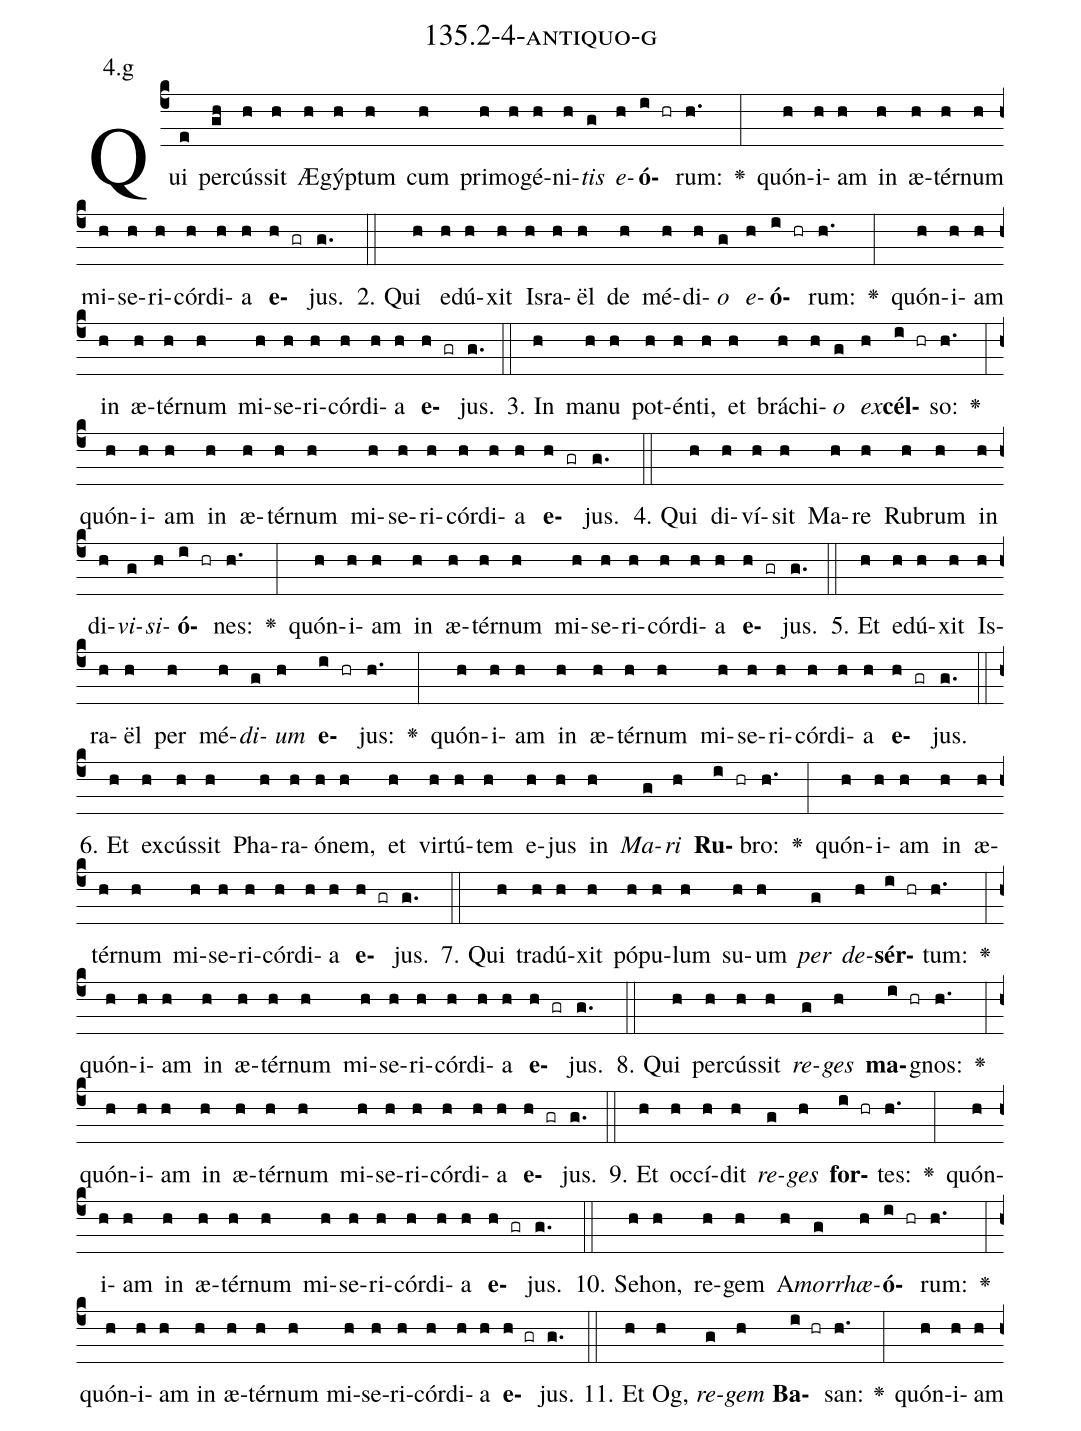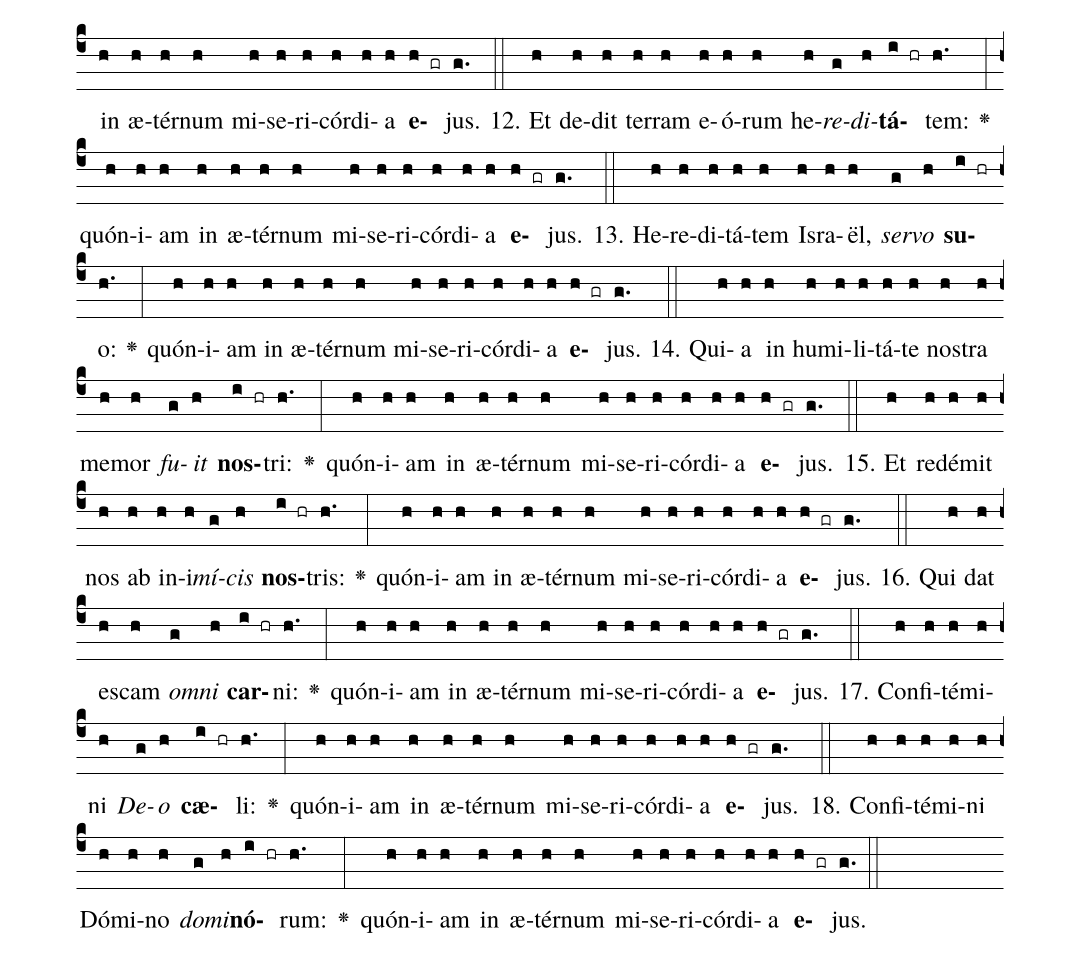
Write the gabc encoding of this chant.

name: 135.2-4-antiquo-g;
annotation: 4.g;
%%
(c4)Qui(e) per(gh)cús(h)sit(h) Æ(h)gýp(h)tum(h) cum(h) pri(h)mo(h)gé(h)ni(h)<i>tis</i>(g) <i>e</i>(h)<b>ó</b>(i hr)rum:(h.) <v>\greheightstar</v>(:) quón(h)i(h)am(h) in(h) æ(h)tér(h)num(h) mi(h)se(h)ri(h)cór(h)di(h)a(h) <b>e</b>(h gr)jus.(g.) (::)
2. Qui(h) e(h)dú(h)xit(h) Is(h)ra(h)ël(h) de(h) mé(h)di(h)<i>o</i>(g) <i>e</i>(h)<b>ó</b>(i hr)rum:(h.) <v>\greheightstar</v>(:) quón(h)i(h)am(h) in(h) æ(h)tér(h)num(h) mi(h)se(h)ri(h)cór(h)di(h)a(h) <b>e</b>(h gr)jus.(g.) (::)
3. In(h) ma(h)nu(h) pot(h)én(h)ti,(h) et(h) brá(h)chi(h)<i>o</i>(g) <i>ex</i>(h)<b>cél</b>(i hr)so:(h.) <v>\greheightstar</v>(:) quón(h)i(h)am(h) in(h) æ(h)tér(h)num(h) mi(h)se(h)ri(h)cór(h)di(h)a(h) <b>e</b>(h gr)jus.(g.) (::)
4. Qui(h) di(h)ví(h)sit(h) Ma(h)re(h) Ru(h)brum(h) in(h) di(h)<i>vi</i>(g)<i>si</i>(h)<b>ó</b>(i hr)nes:(h.) <v>\greheightstar</v>(:) quón(h)i(h)am(h) in(h) æ(h)tér(h)num(h) mi(h)se(h)ri(h)cór(h)di(h)a(h) <b>e</b>(h gr)jus.(g.) (::)
5. Et(h) e(h)dú(h)xit(h) Is(h)ra(h)ël(h) per(h) mé(h)<i>di</i>(g)<i>um</i>(h) <b>e</b>(i hr)jus:(h.) <v>\greheightstar</v>(:) quón(h)i(h)am(h) in(h) æ(h)tér(h)num(h) mi(h)se(h)ri(h)cór(h)di(h)a(h) <b>e</b>(h gr)jus.(g.) (::)
6. Et(h) ex(h)cús(h)sit(h) Pha(h)ra(h)ó(h)nem,(h) et(h) vir(h)tú(h)tem(h) e(h)jus(h) in(h) <i>Ma</i>(g)<i>ri</i>(h) <b>Ru</b>(i hr)bro:(h.) <v>\greheightstar</v>(:) quón(h)i(h)am(h) in(h) æ(h)tér(h)num(h) mi(h)se(h)ri(h)cór(h)di(h)a(h) <b>e</b>(h gr)jus.(g.) (::)
7. Qui(h) tra(h)dú(h)xit(h) pó(h)pu(h)lum(h) su(h)um(h) <i>per</i>(g) <i>de</i>(h)<b>sér</b>(i hr)tum:(h.) <v>\greheightstar</v>(:) quón(h)i(h)am(h) in(h) æ(h)tér(h)num(h) mi(h)se(h)ri(h)cór(h)di(h)a(h) <b>e</b>(h gr)jus.(g.) (::)
8. Qui(h) per(h)cús(h)sit(h) <i>re</i>(g)<i>ges</i>(h) <b>ma</b>(i hr)gnos:(h.) <v>\greheightstar</v>(:) quón(h)i(h)am(h) in(h) æ(h)tér(h)num(h) mi(h)se(h)ri(h)cór(h)di(h)a(h) <b>e</b>(h gr)jus.(g.) (::)
9. Et(h) oc(h)cí(h)dit(h) <i>re</i>(g)<i>ges</i>(h) <b>for</b>(i hr)tes:(h.) <v>\greheightstar</v>(:) quón(h)i(h)am(h) in(h) æ(h)tér(h)num(h) mi(h)se(h)ri(h)cór(h)di(h)a(h) <b>e</b>(h gr)jus.(g.) (::)
10. Se(h)hon,(h) re(h)gem(h) A(h)<i>mor</i>(g)<i>rhæ</i>(h)<b>ó</b>(i hr)rum:(h.) <v>\greheightstar</v>(:) quón(h)i(h)am(h) in(h) æ(h)tér(h)num(h) mi(h)se(h)ri(h)cór(h)di(h)a(h) <b>e</b>(h gr)jus.(g.) (::)
11. Et(h) Og,(h) <i>re</i>(g)<i>gem</i>(h) <b>Ba</b>(i hr)san:(h.) <v>\greheightstar</v>(:) quón(h)i(h)am(h) in(h) æ(h)tér(h)num(h) mi(h)se(h)ri(h)cór(h)di(h)a(h) <b>e</b>(h gr)jus.(g.) (::)
12. Et(h) de(h)dit(h) ter(h)ram(h) e(h)ó(h)rum(h) he(h)<i>re</i>(g)<i>di</i>(h)<b>tá</b>(i hr)tem:(h.) <v>\greheightstar</v>(:) quón(h)i(h)am(h) in(h) æ(h)tér(h)num(h) mi(h)se(h)ri(h)cór(h)di(h)a(h) <b>e</b>(h gr)jus.(g.) (::)
13. He(h)re(h)di(h)tá(h)tem(h) Is(h)ra(h)ël,(h) <i>ser</i>(g)<i>vo</i>(h) <b>su</b>(i hr)o:(h.) <v>\greheightstar</v>(:) quón(h)i(h)am(h) in(h) æ(h)tér(h)num(h) mi(h)se(h)ri(h)cór(h)di(h)a(h) <b>e</b>(h gr)jus.(g.) (::)
14. Qui(h)a(h) in(h) hu(h)mi(h)li(h)tá(h)te(h) nos(h)tra(h) me(h)mor(h) <i>fu</i>(g)<i>it</i>(h) <b>nos</b>(i hr)tri:(h.) <v>\greheightstar</v>(:) quón(h)i(h)am(h) in(h) æ(h)tér(h)num(h) mi(h)se(h)ri(h)cór(h)di(h)a(h) <b>e</b>(h gr)jus.(g.) (::)
15. Et(h) red(h)é(h)mit(h) nos(h) ab(h) in(h)i(h)<i>mí</i>(g)<i>cis</i>(h) <b>nos</b>(i hr)tris:(h.) <v>\greheightstar</v>(:) quón(h)i(h)am(h) in(h) æ(h)tér(h)num(h) mi(h)se(h)ri(h)cór(h)di(h)a(h) <b>e</b>(h gr)jus.(g.) (::)
16. Qui(h) dat(h) es(h)cam(h) <i>om</i>(g)<i>ni</i>(h) <b>car</b>(i hr)ni:(h.) <v>\greheightstar</v>(:) quón(h)i(h)am(h) in(h) æ(h)tér(h)num(h) mi(h)se(h)ri(h)cór(h)di(h)a(h) <b>e</b>(h gr)jus.(g.) (::)
17. Con(h)fi(h)té(h)mi(h)ni(h) <i>De</i>(g)<i>o</i>(h) <b>cæ</b>(i hr)li:(h.) <v>\greheightstar</v>(:) quón(h)i(h)am(h) in(h) æ(h)tér(h)num(h) mi(h)se(h)ri(h)cór(h)di(h)a(h) <b>e</b>(h gr)jus.(g.) (::)
18. Con(h)fi(h)té(h)mi(h)ni(h) Dó(h)mi(h)no(h) <i>do</i>(g)<i>mi</i>(h)<b>nó</b>(i hr)rum:(h.) <v>\greheightstar</v>(:) quón(h)i(h)am(h) in(h) æ(h)tér(h)num(h) mi(h)se(h)ri(h)cór(h)di(h)a(h) <b>e</b>(h gr)jus.(g.) (::)
